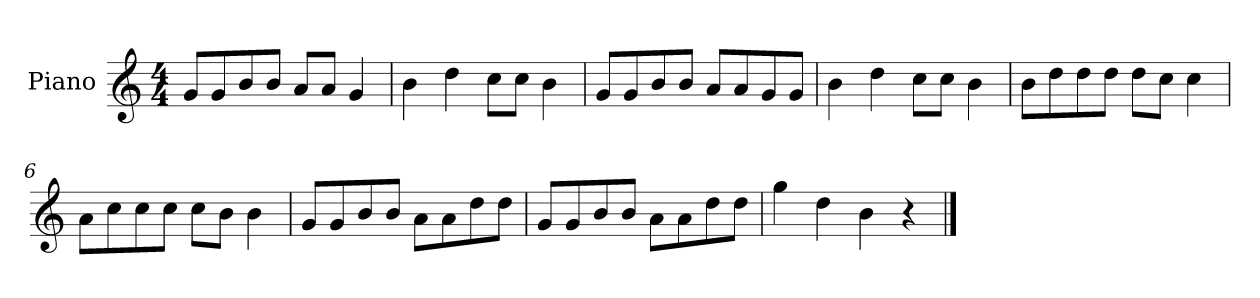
**kern
*part1
*staff1
*I"Piano
*I'P-no
*clefG2
*k[]
*M4/4
*MM90
=1
8g/L
8g/
8b/
8b/J
8a/L
8a/J
4g/
=2
4b\
4dd\
8cc\L
8cc\J
4b\
=3
8g/L
8g/
8b/
8b/J
8a/L
8a/
8g/
8g/J
=4
4b\
4dd\
8cc\L
8cc\J
4b\
=5
8b\L
8dd\
8dd\
8dd\J
8dd\L
8cc\J
4cc\
=6
8a\L
8cc\
8cc\
8cc\J
8cc\L
8b\J
4b\
!!LO:LB:g=z
=7
8g/L
8g/
8b/
8b/J
8a\L
8a\
8dd\
8dd\J
=8
8g/L
8g/
8b/
8b/J
8a\L
8a\
8dd\
8dd\J
=9
4gg\
4dd\
4b\
4r
==
*-
